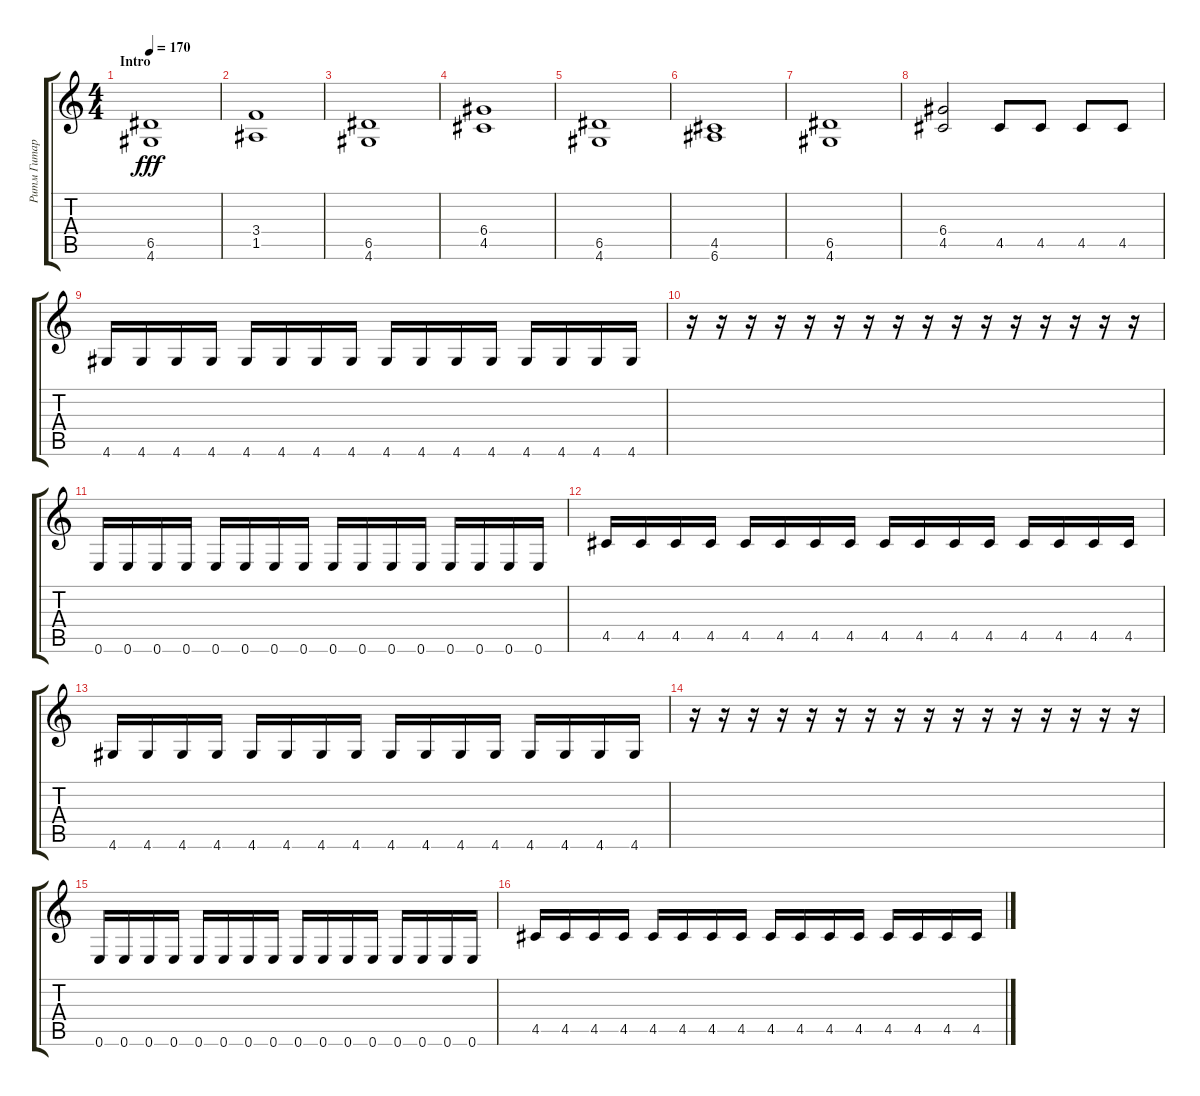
\track ("Ритм Гитара" "Ритм Гитар") {instrument distortionguitar}
\staff {score tabs}
\tuning (E4 B3 G3 D3 A2 E2) {hide}
\ts (4 4)
\section ("" "Intro")
\tempo 170
\clef g2
\ks c
(6.5 4.6).1{dy fff instrument distortionguitar} |
(3.4 1.5).1 |
(6.5 4.6).1 |
(6.4 4.5).1 |
(6.5 4.6).1 |
(4.5 6.6).1 |
(6.5 4.6).1 |
(6.4 4.5).2 4.5.8 4.5.8 4.5.8 4.5.8 |
4.6.16 4.6.16 4.6.16 4.6.16 4.6.16 4.6.16 4.6.16 4.6.16 4.6.16 4.6.16 4.6.16 4.6.16 4.6.16 4.6.16 4.6.16 4.6.16 |
r.16 r.16 r.16 r.16 r.16 r.16 r.16 r.16 r.16 r.16 r.16 r.16 r.16 r.16 r.16 r.16 |
0.6.16 0.6.16 0.6.16 0.6.16 0.6.16 0.6.16 0.6.16 0.6.16 0.6.16 0.6.16 0.6.16 0.6.16 0.6.16 0.6.16 0.6.16 0.6.16 |
4.5.16 4.5.16 4.5.16 4.5.16 4.5.16 4.5.16 4.5.16 4.5.16 4.5.16 4.5.16 4.5.16 4.5.16 4.5.16 4.5.16 4.5.16 4.5.16 |
4.6.16 4.6.16 4.6.16 4.6.16 4.6.16 4.6.16 4.6.16 4.6.16 4.6.16 4.6.16 4.6.16 4.6.16 4.6.16 4.6.16 4.6.16 4.6.16 |
r.16 r.16 r.16 r.16 r.16 r.16 r.16 r.16 r.16 r.16 r.16 r.16 r.16 r.16 r.16 r.16 |
0.6.16 0.6.16 0.6.16 0.6.16 0.6.16 0.6.16 0.6.16 0.6.16 0.6.16 0.6.16 0.6.16 0.6.16 0.6.16 0.6.16 0.6.16 0.6.16 |
4.5.16 4.5.16 4.5.16 4.5.16 4.5.16 4.5.16 4.5.16 4.5.16 4.5.16 4.5.16 4.5.16 4.5.16 4.5.16 4.5.16 4.5.16 4.5.16
